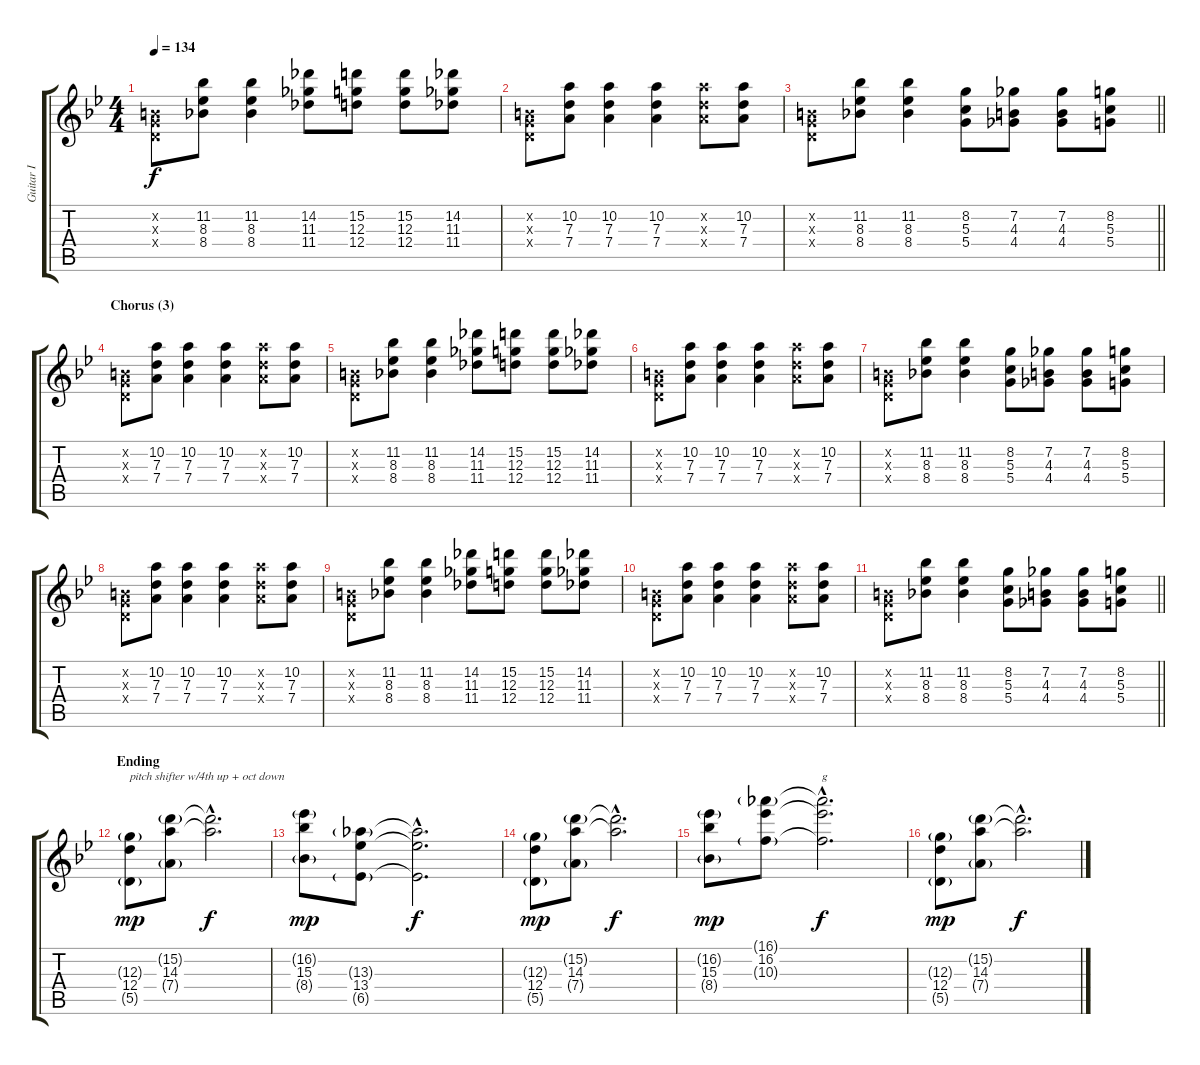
\track ("Guitar I" "Guitar I") {instrument distortionguitar}
\staff {score tabs}
\tuning (E4 B3 G3 D3 A2 E2) {hide}
\ts (4 4)
\tempo 134
\clef g2
\ks gminor
(0.2{x} 0.3{x} 0.4{x}).8{dy f} (11.2 8.3 8.4).8 (11.2 8.3 8.4).4 (14.2 11.3 11.4).8 (15.2 12.3 12.4).8 (15.2 12.3 12.4).8 (14.2 11.3 11.4).8 |
(0.2{x} 0.3{x} 0.4{x}).8 (10.2 7.3 7.4).8 (10.2 7.3 7.4).4 (10.2 7.3 7.4).4 (10.2{x} 7.3{x} 7.4{x}).8 (10.2 7.3 7.4).8 |
\barLineRight lightlight
(0.2{x} 0.3{x} 0.4{x}).8 (11.2 8.3 8.4).8 (11.2 8.3 8.4).4 (8.2 5.3 5.4).8 (7.2 4.3 4.4).8 (7.2 4.3 4.4).8 (8.2 5.3 5.4).8 |
\section ("" "Chorus (3)")
(0.2{x} 0.3{x} 0.4{x}).8 (10.2 7.3 7.4).8 (10.2 7.3 7.4).4 (10.2 7.3 7.4).4 (10.2{x} 7.3{x} 7.4{x}).8 (10.2 7.3 7.4).8 |
(0.2{x} 0.3{x} 0.4{x}).8 (11.2 8.3 8.4).8 (11.2 8.3 8.4).4 (14.2 11.3 11.4).8 (15.2 12.3 12.4).8 (15.2 12.3 12.4).8 (14.2 11.3 11.4).8 |
(0.2{x} 0.3{x} 0.4{x}).8 (10.2 7.3 7.4).8 (10.2 7.3 7.4).4 (10.2 7.3 7.4).4 (10.2{x} 7.3{x} 7.4{x}).8 (10.2 7.3 7.4).8 |
(0.2{x} 0.3{x} 0.4{x}).8 (11.2 8.3 8.4).8 (11.2 8.3 8.4).4 (8.2 5.3 5.4).8 (7.2 4.3 4.4).8 (7.2 4.3 4.4).8 (8.2 5.3 5.4).8 |
(0.2{x} 0.3{x} 0.4{x}).8 (10.2 7.3 7.4).8 (10.2 7.3 7.4).4 (10.2 7.3 7.4).4 (10.2{x} 7.3{x} 7.4{x}).8 (10.2 7.3 7.4).8 |
(0.2{x} 0.3{x} 0.4{x}).8 (11.2 8.3 8.4).8 (11.2 8.3 8.4).4 (14.2 11.3 11.4).8 (15.2 12.3 12.4).8 (15.2 12.3 12.4).8 (14.2 11.3 11.4).8 |
(0.2{x} 0.3{x} 0.4{x}).8 (10.2 7.3 7.4).8 (10.2 7.3 7.4).4 (10.2 7.3 7.4).4 (10.2{x} 7.3{x} 7.4{x}).8 (10.2 7.3 7.4).8 |
\barLineRight lightlight
(0.2{x} 0.3{x} 0.4{x}).8 (11.2 8.3 8.4).8 (11.2 8.3 8.4).4 (8.2 5.3 5.4).8 (7.2 4.3 4.4).8 (7.2 4.3 4.4).8 (8.2 5.3 5.4).8 |
\section ("" "Ending")
(12.3{g} 12.4 5.5{g}).8{txt "pitch shifter w/4th up + oct down" dy mp} (15.2{g} 14.3 7.4{g}).8 (15.2{hac t} 14.3{hac t}).2{d dy f} |
(16.2{g} 15.3 8.4{g}).8{dy mp} (13.3{g} 13.4 6.5{g}).8 (13.3{hac t} 13.4{hac t} 6.5{hac t}).2{d dy f} |
(12.3{g} 12.4 5.5{g}).8{dy mp} (15.2{g} 14.3 7.4{g}).8 (15.2{hac t} 14.3{hac t}).2{d dy f} |
(16.2{g} 15.3 8.4{g}).8{dy mp} (16.1{g} 16.2 10.3{g}).8 (16.1{hac t} 16.2{hac t} 10.3{hac t}).2{d txt "g" dy f} |
(12.3{g} 12.4 5.5{g}).8{dy mp} (15.2{g} 14.3 7.4{g}).8 (15.2{hac t} 14.3{hac t}).2{d dy f}
